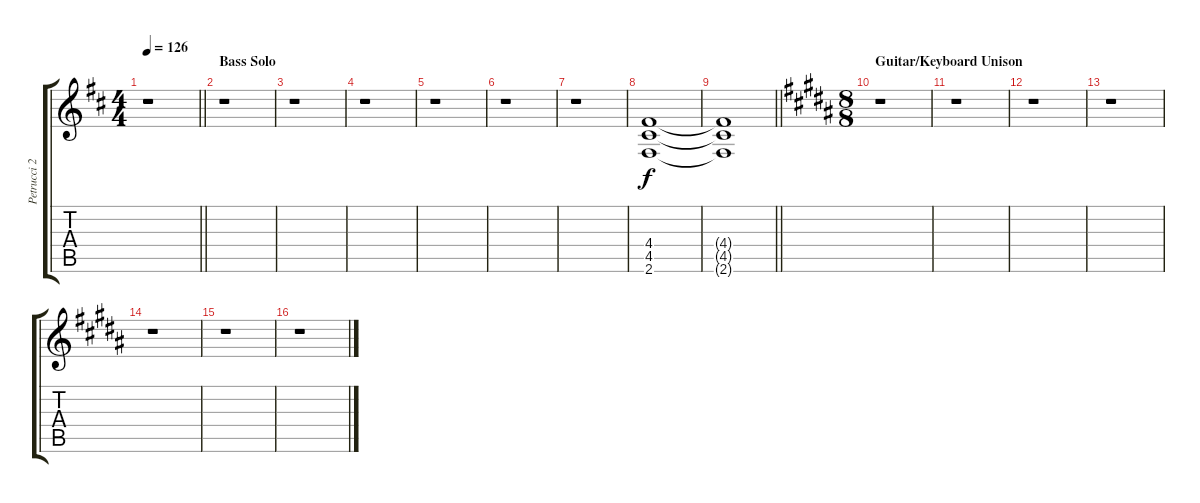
\track ("Petrucci 2" "Petrucci 2") {instrument overdrivenguitar}
\staff {score tabs}
\tuning (E4 B3 G3 D3 A2 E2) {hide}
\ts (4 4)
\tempo 126
\clef g2
\barLineRight lightlight
\ks bminor
r.1{dy f} |
\section ("" "Bass Solo")
r.1 |
r.1 |
r.1 |
r.1 |
r.1 |
r.1 |
(4.4 4.5 2.6).1 |
\barLineRight lightlight
(4.4{t} 4.5{t} 2.6{t}).1 |
\ts (8 8)
\section ("" "Guitar/Keyboard Unison")
\ks g#minor
r.1 |
r.1 |
r.1 |
r.1 |
r.1 |
r.1 |
r.1
